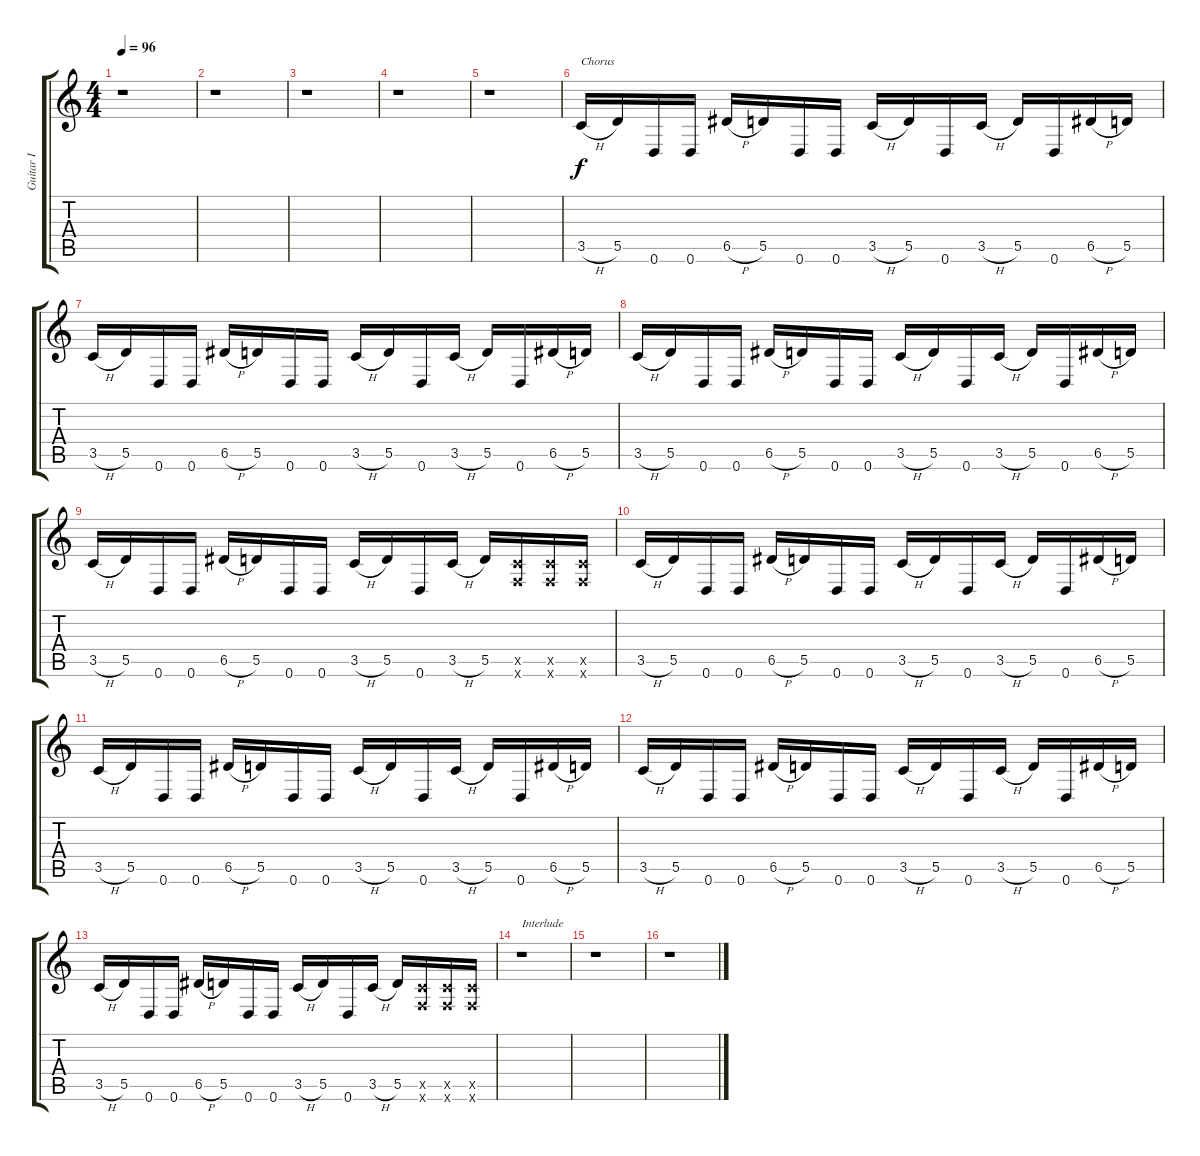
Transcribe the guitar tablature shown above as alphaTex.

\track ("Guitar I" "Guitar I") {instrument distortionguitar}
\staff {score tabs}
\tuning (E4 B3 G3 D3 A2 D2) {hide}
\ts (4 4)
\tempo 96
\clef g2
\ks c
r.1{dy f} |
r.1 |
r.1 |
r.1 |
r.1 |
3.5{h}.16{txt "Chorus"} 5.5.16 0.6.16 0.6.16 6.5{h}.16 5.5.16 0.6.16 0.6.16 3.5{h}.16 5.5.16 0.6.16 3.5{h}.16 5.5.16 0.6.16 6.5{h}.16 5.5.16 |
3.5{h}.16 5.5.16 0.6.16 0.6.16 6.5{h}.16 5.5.16 0.6.16 0.6.16 3.5{h}.16 5.5.16 0.6.16 3.5{h}.16 5.5.16 0.6.16 6.5{h}.16 5.5.16 |
3.5{h}.16 5.5.16 0.6.16 0.6.16 6.5{h}.16 5.5.16 0.6.16 0.6.16 3.5{h}.16 5.5.16 0.6.16 3.5{h}.16 5.5.16 0.6.16 6.5{h}.16 5.5.16 |
3.5{h}.16 5.5.16 0.6.16 0.6.16 6.5{h}.16 5.5.16 0.6.16 0.6.16 3.5{h}.16 5.5.16 0.6.16 3.5{h}.16 5.5.16 (3.5{x} 3.6{x}).16 (3.5{x} 3.6{x}).16 (3.5{x} 3.6{x}).16 |
3.5{h}.16 5.5.16 0.6.16 0.6.16 6.5{h}.16 5.5.16 0.6.16 0.6.16 3.5{h}.16 5.5.16 0.6.16 3.5{h}.16 5.5.16 0.6.16 6.5{h}.16 5.5.16 |
3.5{h}.16 5.5.16 0.6.16 0.6.16 6.5{h}.16 5.5.16 0.6.16 0.6.16 3.5{h}.16 5.5.16 0.6.16 3.5{h}.16 5.5.16 0.6.16 6.5{h}.16 5.5.16 |
3.5{h}.16 5.5.16 0.6.16 0.6.16 6.5{h}.16 5.5.16 0.6.16 0.6.16 3.5{h}.16 5.5.16 0.6.16 3.5{h}.16 5.5.16 0.6.16 6.5{h}.16 5.5.16 |
3.5{h}.16 5.5.16 0.6.16 0.6.16 6.5{h}.16 5.5.16 0.6.16 0.6.16 3.5{h}.16 5.5.16 0.6.16 3.5{h}.16 5.5.16 (3.5{x} 3.6{x}).16 (3.5{x} 3.6{x}).16 (3.5{x} 3.6{x}).16 |
r.1{txt "Interlude"} |
r.1 |
r.1
